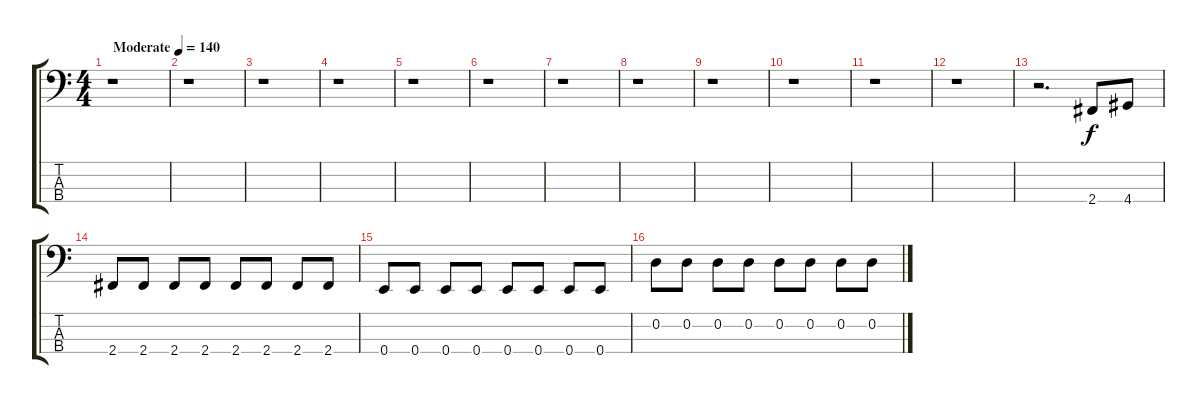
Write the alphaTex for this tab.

\track "" {instrument electricbassfinger}
\staff {score tabs}
\tuning (G2 D2 A1 E1) {hide}
\ts (4 4)
\tempo (140 "Moderate")
\clef f4
\ks c
r.1{dy f instrument electricbassfinger} |
r.1 |
r.1 |
r.1 |
r.1 |
r.1 |
r.1 |
r.1 |
r.1 |
r.1 |
r.1 |
r.1 |
r.2{d} 2.4.8 4.4.8 |
2.4.8 2.4.8 2.4.8 2.4.8 2.4.8 2.4.8 2.4.8 2.4.8 |
0.4.8 0.4.8 0.4.8 0.4.8 0.4.8 0.4.8 0.4.8 0.4.8 |
0.2.8 0.2.8 0.2.8 0.2.8 0.2.8 0.2.8 0.2.8 0.2.8
